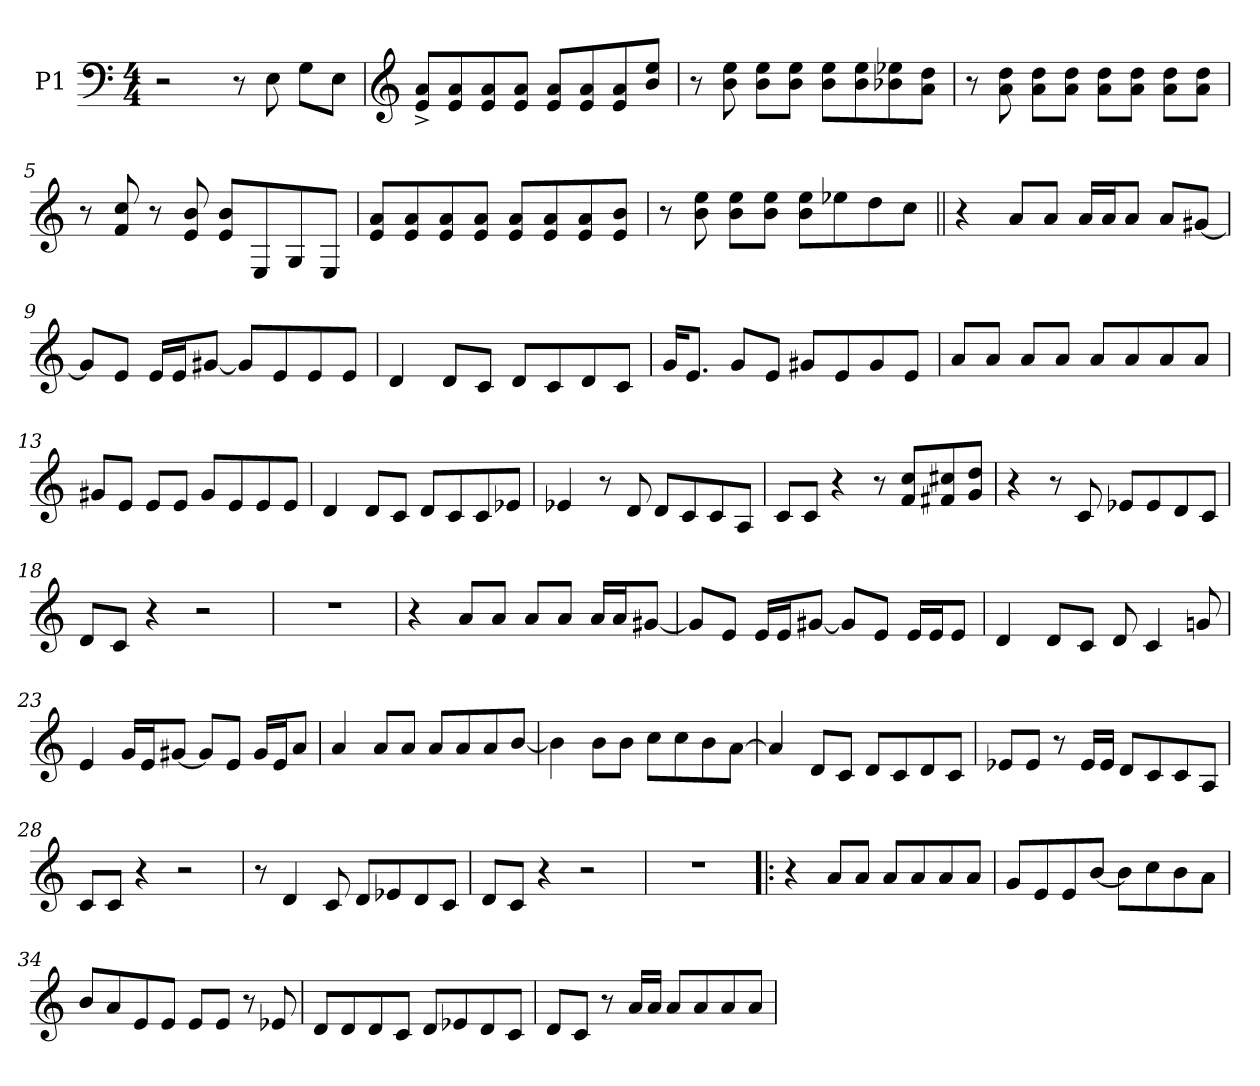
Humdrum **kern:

**kern
*part1
*staff1
*I"P1
*clefF4
*k[]
*M4/4
*MM103
=1
2r
8r
8E\
8G\L
8E\J
=2
*clefG2
8e/^ 8a/^L
8e/ 8a/
8e/ 8a/
8e/ 8a/J
8e/ 8a/L
8e/ 8a/
8e/ 8a/
8b/ 8ee/J
=3
8r
8b\ 8ee\
8b\ 8ee\L
8b\ 8ee\J
8b\ 8ee\L
8b\ 8ee\
8b-X\ 8ee-X\
8a\ 8dd\J
=4
8r
8a\ 8dd\
8a\ 8dd\L
8a\ 8dd\J
8a\ 8dd\L
8a\ 8dd\J
8a\ 8dd\L
8a\ 8dd\J
!!LO:LB:g=z
=5
8r
8f/ 8cc/
8r
8e/ 8b/
8e/ 8b/L
8E/
8G/
8E/J
=6
8e/ 8a/L
8e/ 8a/
8e/ 8a/
8e/ 8a/J
8e/ 8a/L
8e/ 8a/
8e/ 8a/
8e/ 8b/J
=7
8r
8b\ 8ee\
8b\ 8ee\L
8b\ 8ee\J
8b\ 8ee\L
8ee-X\
8dd\
8cc\J
=8||
4r
8a/L
8a/J
16a/LL
16a/J
8a/J
8a/L
[8g#X/J
!!LO:LB:g=z
=9
8g#/L]
8e/J
16e/LL
16e/J
[<8g#X/J
8g#/L]
8e/
8e/
8e/J
=10
4d/
8d/L
8c/J
8d/L
8c/
8d/
8c/J
=11
16g/KL
8.e/J
8g/L
8e/J
8g#X/L
8e/
8g#/
8e/J
=12
8a/L
8a/J
8a/L
8a/J
8a/L
8a/
8a/
8a/J
!!LO:LB:g=z
=13
8g#X/L
8e/J
8e/L
8e/J
8g#/L
8e/
8e/
8e/J
=14
4d/
8d/L
8c/J
8d/L
8c/
8c/
8e-X/J
=15
4e-X/
8r
8d/
8d/L
8c/
8c/
8A/J
=16
8c/L
8c/J
4r
8r
8f/ 8cc/L
8f#X/ 8cc#X/
8g/ 8dd/J
=17
4r
8r
8c/
8e-X/L
8e-/
8d/
8c/J
!!LO:LB:g=z
=18
8d/L
8c/J
4r
2r
=19
1r
=20
4r
8a/L
8a/J
8a/L
8a/J
16a/LL
16a/J
[<8g#X/J
=21
8g#/L]
8e/J
16e/LL
16e/J
[<8g#X/J
8g#/L]
8e/J
16e/LL
16e/J
8e/J
!!LO:LB:g=z
=22
4d/
8d/L
8c/J
8d/
4c/
8gn/
=23
4e/
16g/LL
16e/J
[<8g#X/J
8g#/L]
8e/J
16g#/LL
16e/J
8a/J
=24
4a/
8a/L
8a/J
8a/L
8a/
8a/
[<8b/J
=25
4b\]
8b\L
8b\J
8cc\L
8cc\
8b\
[>8a\J
!!LO:LB:g=z
=26
4a/]
8d/L
8c/J
8d/L
8c/
8d/
8c/J
=27
8e-X/L
8e-/J
8r
16e-/LL
16e-/JJ
8d/L
8c/
8c/
8A/J
=28
8c/L
8c/J
4r
2r
!!LO:PB:g=z
=29
8r
4d/
8c/
8d/L
8e-X/
8d/
8c/J
=30
8d/L
8c/J
4r
2r
=31
1r
=32!|:
4r
8a/L
8a/J
8a/L
8a/
8a/
8a/J
=33
8g/L
8e/
8e/
[8b/J
8b\L]
8cc\
8b\
8a\J
!!LO:LB:g=z
=34
8b/L
8a/
8e/
8e/J
8e/L
8e/J
8r
8e-X/
=35
8d/L
8d/
8d/
8c/J
8d/L
8e-X/
8d/
8c/J
=36
8d/L
8c/J
8r
16a/LL
16a/JJ
8a/L
8a/
8a/
8a/J
=
*-
